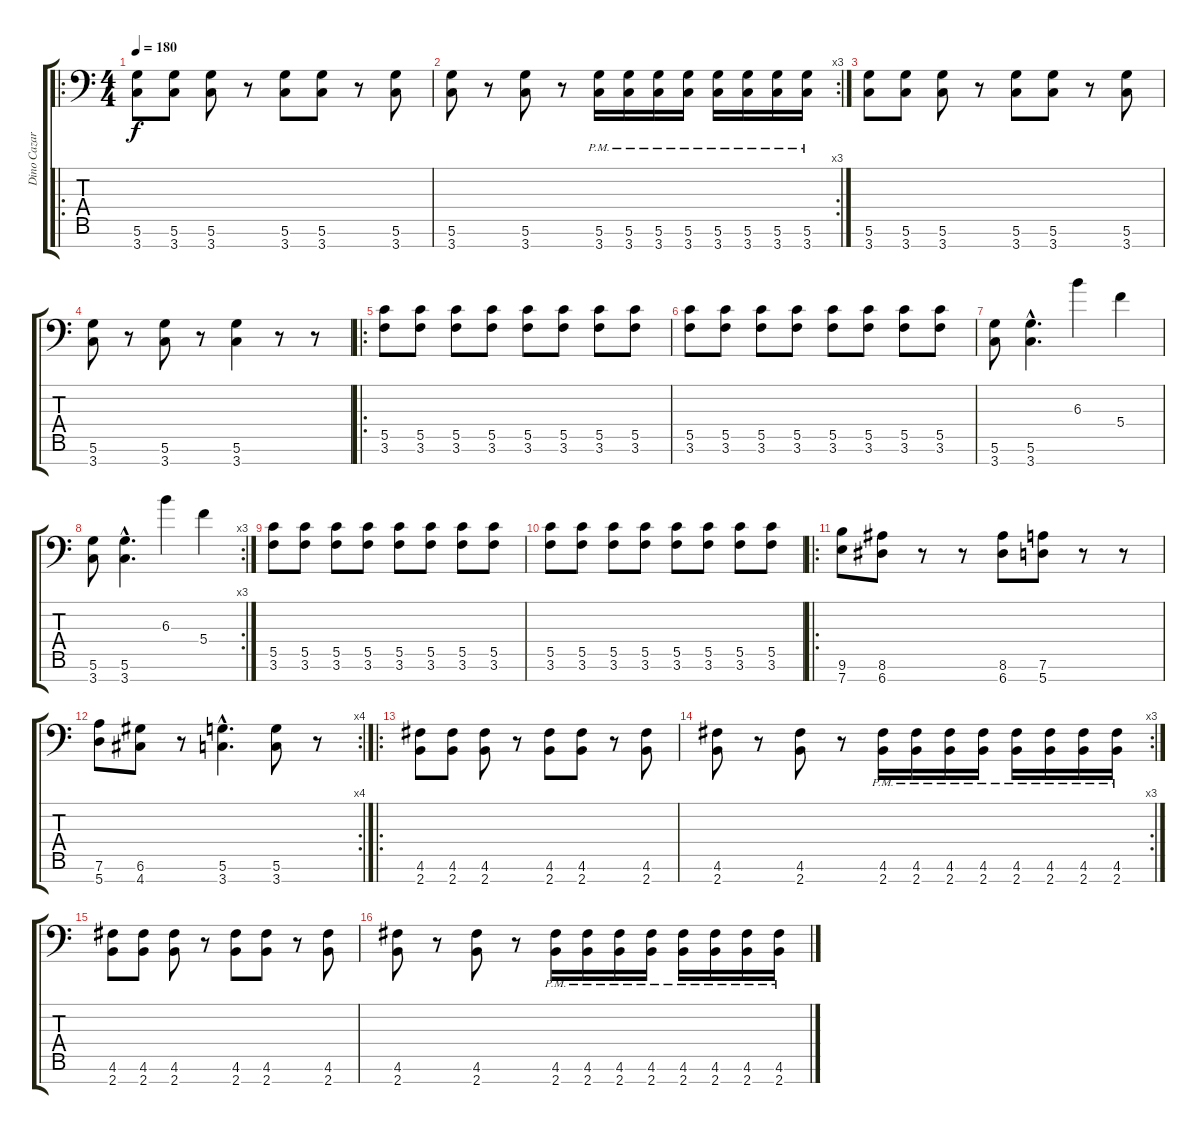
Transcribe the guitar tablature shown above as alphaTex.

\track ("Dino Cazares" "Dino Cazar") {instrument distortionguitar}
\staff {score tabs}
\tuning (D4 A3 F3 C3 G2 D2 A1) {hide}
\ro
\ts (4 4)
\tempo 180
\clef f4
\ks c
(5.6 3.7).8{dy f} (5.6 3.7).8 (5.6 3.7).8 r.8 (5.6 3.7).8 (5.6 3.7).8 r.8 (5.6 3.7).8 |
\rc 3
(5.6 3.7).8 r.8 (5.6 3.7).8 r.8 (5.6 3.7{pm}).16 (5.6 3.7{pm}).16 (5.6 3.7{pm}).16 (5.6 3.7{pm}).16 (5.6 3.7{pm}).16 (5.6 3.7{pm}).16 (5.6 3.7{pm}).16 (5.6 3.7{pm}).16 |
(5.6 3.7).8 (5.6 3.7).8 (5.6 3.7).8 r.8 (5.6 3.7).8 (5.6 3.7).8 r.8 (5.6 3.7).8 |
(5.6 3.7).8 r.8 (5.6 3.7).8 r.8 (5.6 3.7).4 r.8 r.8 |
\ro
(5.5 3.6).8 (5.5 3.6).8 (5.5 3.6).8 (5.5 3.6).8 (5.5 3.6).8 (5.5 3.6).8 (5.5 3.6).8 (5.5 3.6).8 |
(5.5 3.6).8 (5.5 3.6).8 (5.5 3.6).8 (5.5 3.6).8 (5.5 3.6).8 (5.5 3.6).8 (5.5 3.6).8 (5.5 3.6).8 |
(5.6 3.7).8 (5.6{hac} 3.7{hac}).4{d} 6.3.4 5.4.4 |
\rc 3
(5.6 3.7).8 (5.6{hac} 3.7{hac}).4{d} 6.3.4 5.4.4 |
(5.5 3.6).8 (5.5 3.6).8 (5.5 3.6).8 (5.5 3.6).8 (5.5 3.6).8 (5.5 3.6).8 (5.5 3.6).8 (5.5 3.6).8 |
(5.5 3.6).8 (5.5 3.6).8 (5.5 3.6).8 (5.5 3.6).8 (5.5 3.6).8 (5.5 3.6).8 (5.5 3.6).8 (5.5 3.6).8 |
\ro
(9.6 7.7).8 (8.6 6.7).8 r.8 r.8 (8.6 6.7).8 (7.6 5.7).8 r.8 r.8 |
\rc 4
(7.6 5.7).8 (6.6 4.7).8 r.8 (5.6{hac} 3.7{hac}).4{d} (5.6 3.7).8 r.8 |
\ro
(4.6 2.7).8 (4.6 2.7).8 (4.6 2.7).8 r.8 (4.6 2.7).8 (4.6 2.7).8 r.8 (4.6 2.7).8 |
\rc 3
(4.6 2.7).8 r.8 (4.6 2.7).8 r.8 (4.6{pm} 2.7).16 (4.6{pm} 2.7).16 (4.6{pm} 2.7).16 (4.6{pm} 2.7).16 (4.6{pm} 2.7).16 (4.6{pm} 2.7).16 (4.6{pm} 2.7).16 (4.6{pm} 2.7).16 |
(4.6 2.7).8 (4.6 2.7).8 (4.6 2.7).8 r.8 (4.6 2.7).8 (4.6 2.7).8 r.8 (4.6 2.7).8 |
(4.6 2.7).8 r.8 (4.6 2.7).8 r.8 (4.6{pm} 2.7).16 (4.6{pm} 2.7).16 (4.6{pm} 2.7).16 (4.6{pm} 2.7).16 (4.6{pm} 2.7).16 (4.6{pm} 2.7).16 (4.6{pm} 2.7).16 (4.6{pm} 2.7).16
